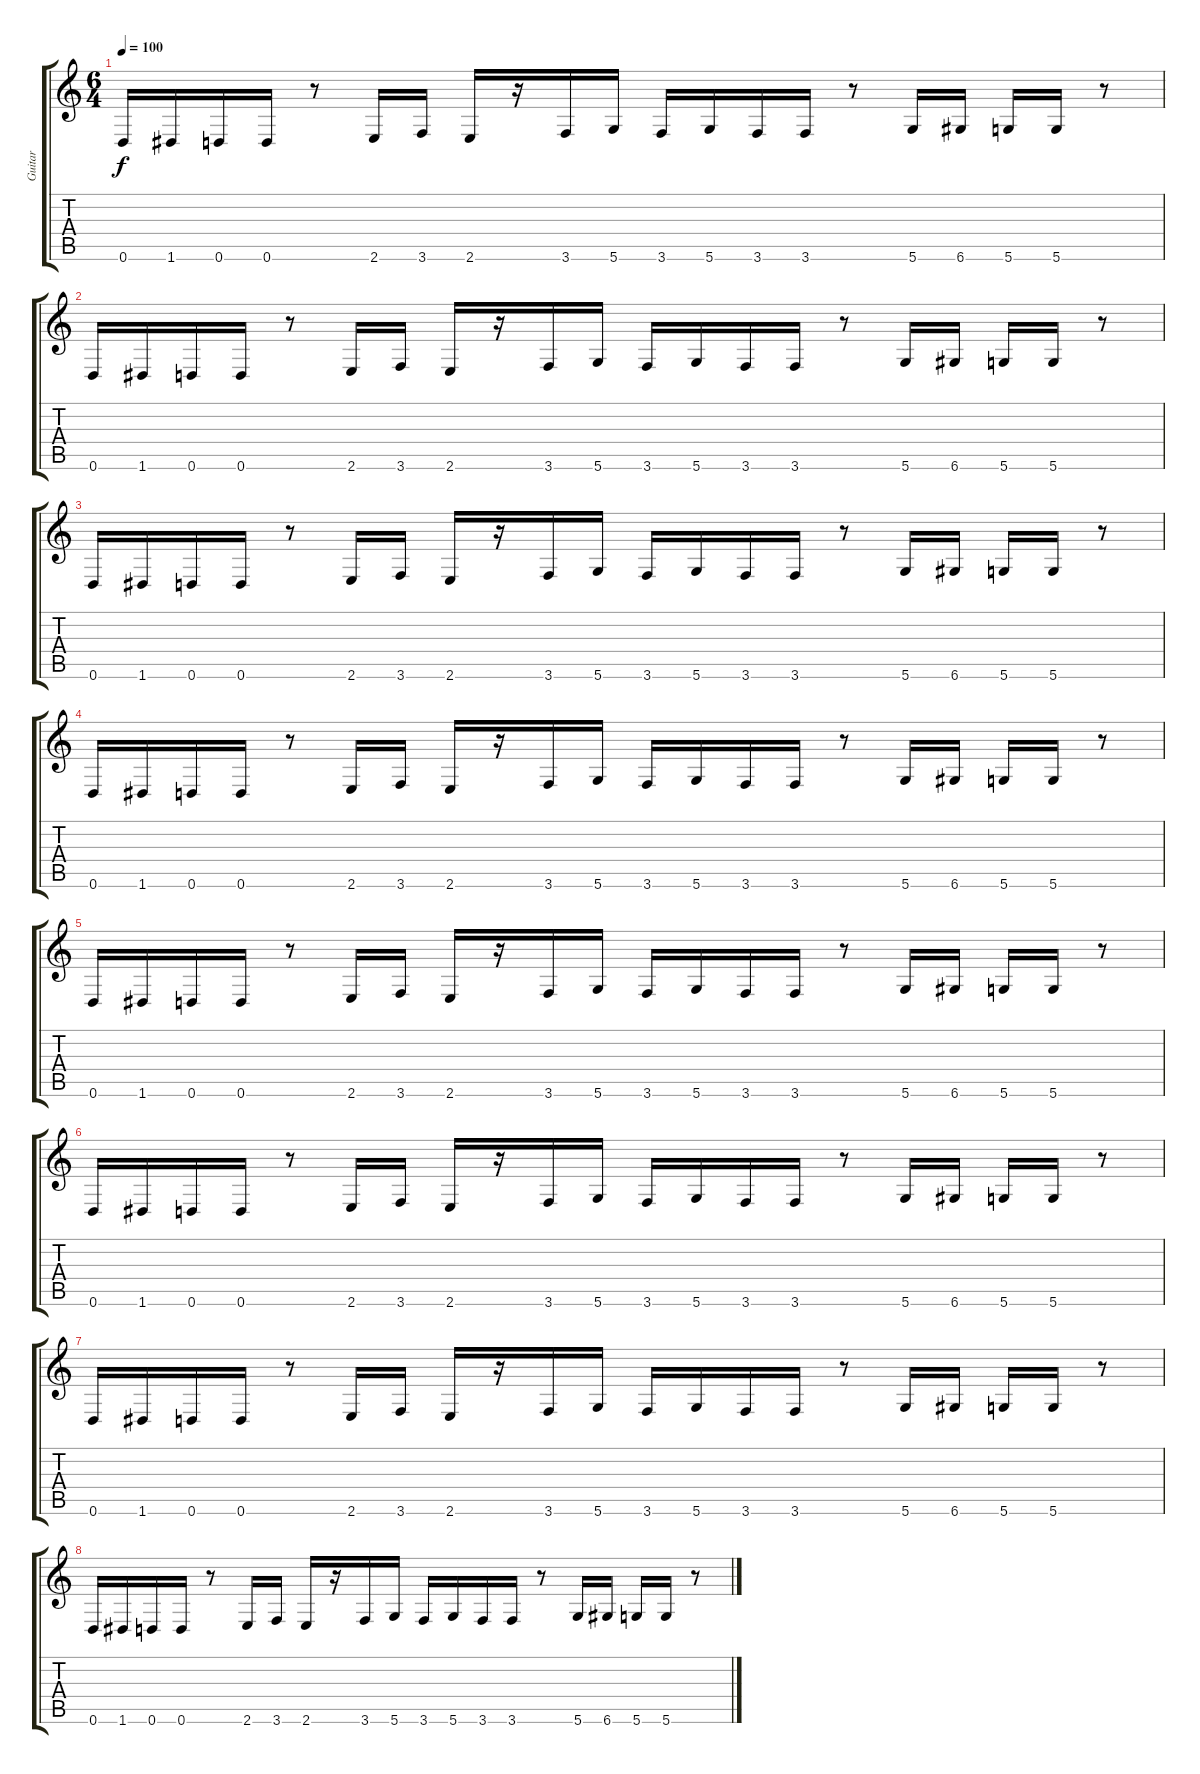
\track ("Guitar" "Guitar") {instrument distortionguitar}
\staff {score tabs}
\tuning (E4 B3 G3 D3 A2 D2) {hide}
\ts (6 4)
\tempo 100
\clef g2
\ks c
0.6.16{dy f} 1.6.16 0.6.16 0.6.16 r.8 2.6.16 3.6.16 2.6.16 r.16 3.6.16 5.6.16 3.6.16 5.6.16 3.6.16 3.6.16 r.8 5.6.16 6.6.16 5.6.16 5.6.16 r.8 |
0.6.16 1.6.16 0.6.16 0.6.16 r.8 2.6.16 3.6.16 2.6.16 r.16 3.6.16 5.6.16 3.6.16 5.6.16 3.6.16 3.6.16 r.8 5.6.16 6.6.16 5.6.16 5.6.16 r.8 |
0.6.16 1.6.16 0.6.16 0.6.16 r.8 2.6.16 3.6.16 2.6.16 r.16 3.6.16 5.6.16 3.6.16 5.6.16 3.6.16 3.6.16 r.8 5.6.16 6.6.16 5.6.16 5.6.16 r.8 |
0.6.16 1.6.16 0.6.16 0.6.16 r.8 2.6.16 3.6.16 2.6.16 r.16 3.6.16 5.6.16 3.6.16 5.6.16 3.6.16 3.6.16 r.8 5.6.16 6.6.16 5.6.16 5.6.16 r.8 |
0.6.16 1.6.16 0.6.16 0.6.16 r.8 2.6.16 3.6.16 2.6.16 r.16 3.6.16 5.6.16 3.6.16 5.6.16 3.6.16 3.6.16 r.8 5.6.16 6.6.16 5.6.16 5.6.16 r.8 |
0.6.16 1.6.16 0.6.16 0.6.16 r.8 2.6.16 3.6.16 2.6.16 r.16 3.6.16 5.6.16 3.6.16 5.6.16 3.6.16 3.6.16 r.8 5.6.16 6.6.16 5.6.16 5.6.16 r.8 |
0.6.16 1.6.16 0.6.16 0.6.16 r.8 2.6.16 3.6.16 2.6.16 r.16 3.6.16 5.6.16 3.6.16 5.6.16 3.6.16 3.6.16 r.8 5.6.16 6.6.16 5.6.16 5.6.16 r.8 |
0.6.16 1.6.16 0.6.16 0.6.16 r.8 2.6.16 3.6.16 2.6.16 r.16 3.6.16 5.6.16 3.6.16 5.6.16 3.6.16 3.6.16 r.8 5.6.16 6.6.16 5.6.16 5.6.16 r.8
